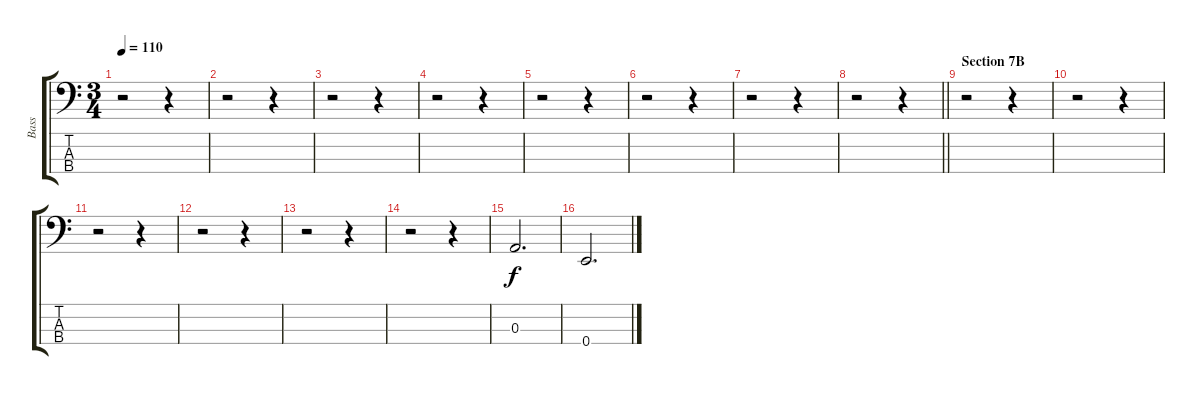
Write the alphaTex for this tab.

\track ("Bass" "Bass") {instrument electricbasspick}
\staff {score tabs}
\tuning (G2 D2 A1 E1) {hide}
\ts (3 4)
\tempo 110
\clef f4
\ks c
r.2{dy f} r.4 |
r.2 r.4 |
r.2 r.4 |
r.2 r.4 |
r.2 r.4 |
r.2 r.4 |
r.2 r.4 |
\barLineRight lightlight
r.2 r.4 |
\section ("" "Section 7B")
r.2 r.4 |
r.2 r.4 |
r.2 r.4 |
r.2 r.4 |
r.2 r.4 |
r.2 r.4 |
0.3.2{d} |
0.4.2{d}
